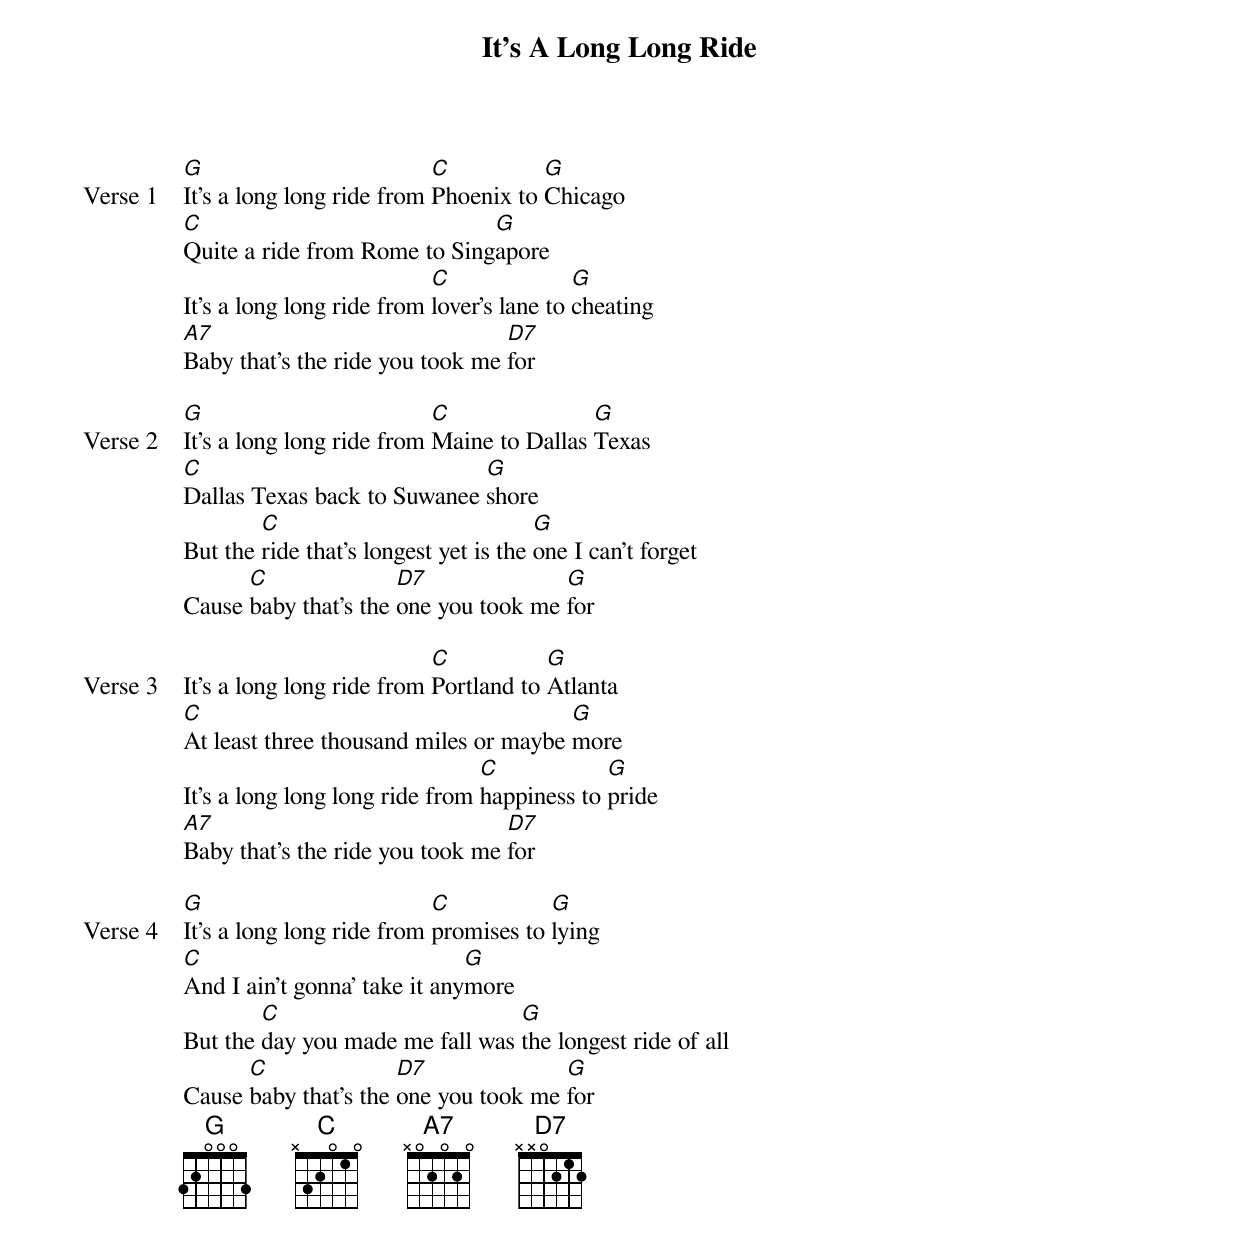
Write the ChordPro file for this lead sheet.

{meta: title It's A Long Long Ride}
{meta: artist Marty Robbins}

{start_of_verse: Verse 1}
[G]It's a long long ride from [C]Phoenix to [G]Chicago
[C]Quite a ride from Rome to Sing[G]apore
It's a long long ride from [C]lover's lane to [G]cheating
[A7]Baby that's the ride you took me [D7]for
{end_of_verse}

{start_of_verse: Verse 2}
[G]It's a long long ride from [C]Maine to Dallas [G]Texas
[C]Dallas Texas back to Suwanee [G]shore
But the [C]ride that's longest yet is the [G]one I can't forget
Cause [C]baby that's the [D7]one you took me [G]for
{end_of_verse}

{start_of_verse: Verse 3}
It's a long long ride from [C]Portland to [G]Atlanta
[C]At least three thousand miles or maybe [G]more
It's a long long long ride from [C]happiness to [G]pride
[A7]Baby that's the ride you took me [D7]for
{end_of_verse}

{start_of_verse: Verse 4}
[G]It's a long long ride from [C]promises to [G]lying
[C]And I ain't gonna' take it any[G]more
But the [C]day you made me fall was [G]the longest ride of all
Cause [C]baby that's the [D7]one you took me [G]for
{end_of_verse}
